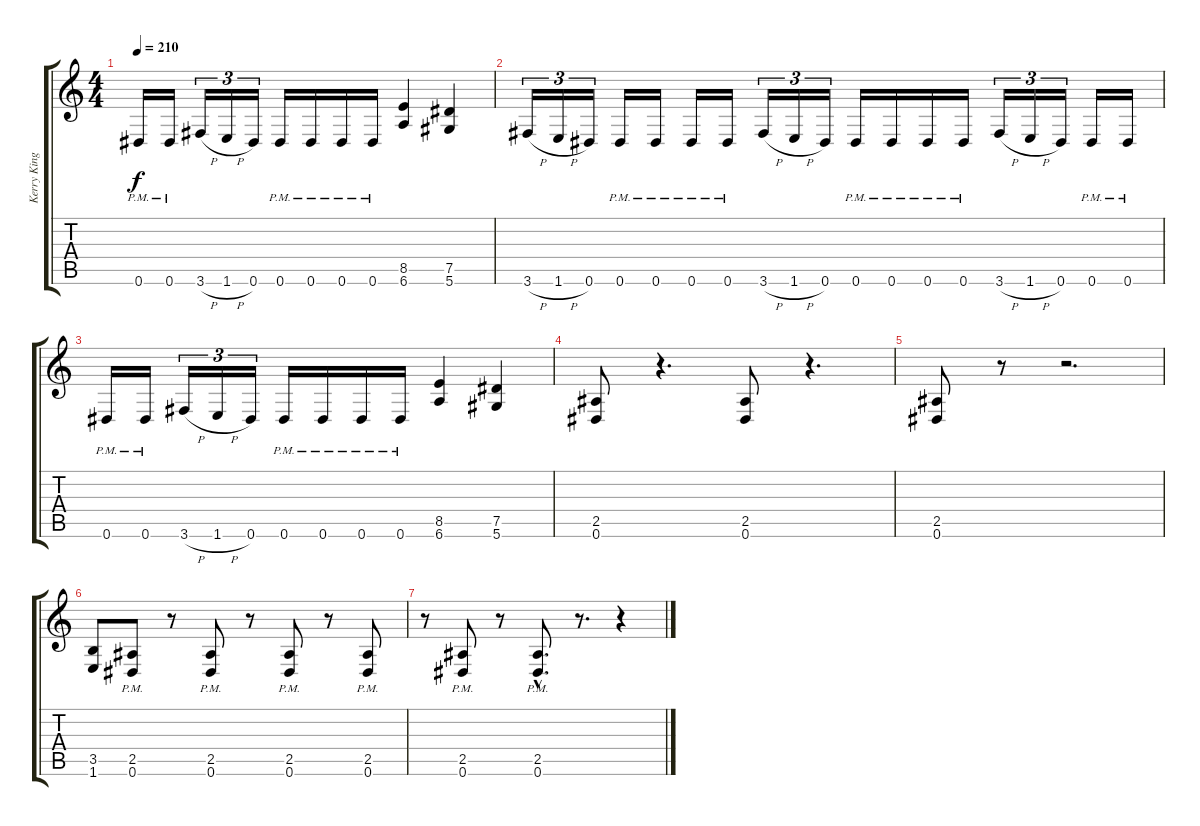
\track ("Kerry King" "Kerry King") {instrument distortionguitar}
\staff {score tabs}
\tuning (Eb4 Bb3 Gb3 Db3 Ab2 Eb2) {hide}
\ts (4 4)
\tempo 210
\clef g2
\ks c
0.6{pm}.16{dy f} 0.6{pm}.16 3.6{h}.16{tu (3 2)} 1.6{h}.16{tu (3 2)} 0.6.16{tu (3 2)} 0.6{pm}.16 0.6{pm}.16 0.6{pm}.16 0.6{pm}.16 (8.5 6.6).4 (7.5 5.6).4 |
3.6{h}.16{tu (3 2)} 1.6{h}.16{tu (3 2)} 0.6.16{tu (3 2)} 0.6{pm}.16 0.6{pm}.16 0.6{pm}.16 0.6{pm}.16 3.6{h}.16{tu (3 2)} 1.6{h}.16{tu (3 2)} 0.6.16{tu (3 2)} 0.6{pm}.16 0.6{pm}.16 0.6{pm}.16 0.6{pm}.16 3.6{h}.16{tu (3 2)} 1.6{h}.16{tu (3 2)} 0.6.16{tu (3 2)} 0.6{pm}.16 0.6{pm}.16 |
0.6{pm}.16 0.6{pm}.16 3.6{h}.16{tu (3 2)} 1.6{h}.16{tu (3 2)} 0.6.16{tu (3 2)} 0.6{pm}.16 0.6{pm}.16 0.6{pm}.16 0.6{pm}.16 (8.5 6.6).4 (7.5 5.6).4 |
(2.5 0.6).8 r.4{d} (2.5 0.6).8 r.4{d} |
(2.5 0.6).8 r.8 r.2{d} |
(3.5 1.6).8 (2.5{pm} 0.6{pm}).8 r.8 (2.5{pm} 0.6{pm}).8 r.8 (2.5{pm} 0.6{pm}).8 r.8 (2.5{pm} 0.6{pm}).8 |
r.8 (2.5{pm} 0.6{pm}).8 r.8 (2.5{hac pm} 0.6{hac pm}).8{d} r.8{d} r.4
